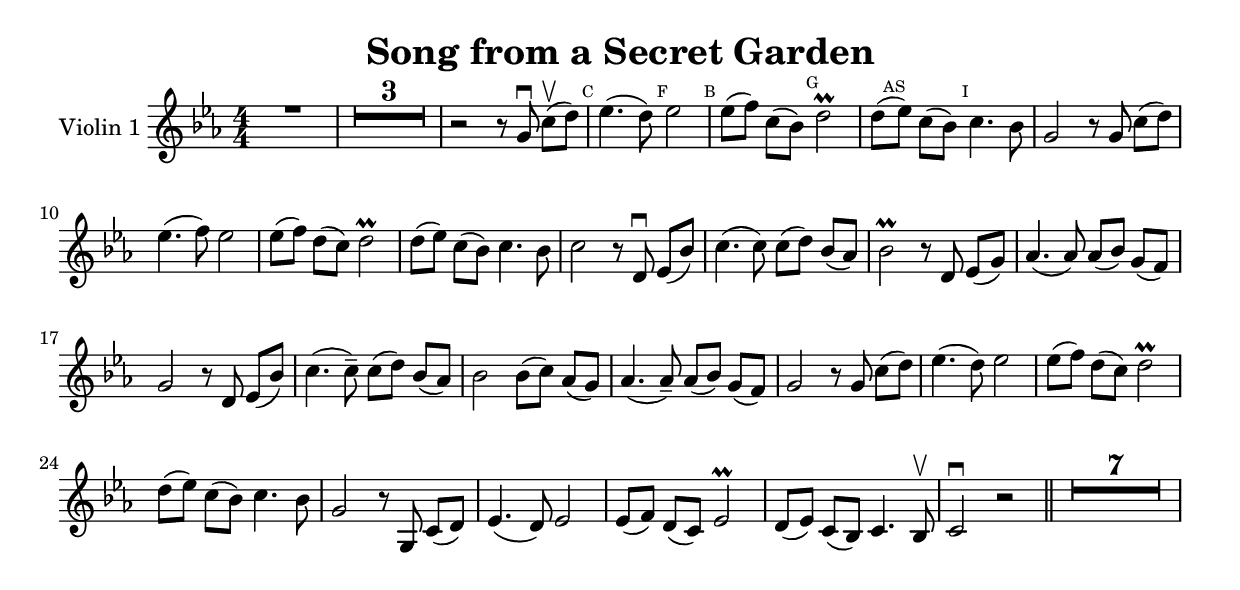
\version "2.18.2"

\header {
  title = "Song from a Secret Garden"
}

\paper {
    #(set-paper-size "a4")
}

global = {
    \time 4/4
}


\score {
  \new StaffGroup \relative a' \repeat volta 1 {
    \set Staff.instrumentName = #"Violin 1"
    \override Glissando.style = #'trill

    % "b" Symbole auf Notenlinen => Ton wird eine halbe Note tiefer gespielt
    \set Staff.keySignature = #`(((0 . 6) . ,FLAT)
                               ((0 . 9) . ,FLAT)
                               ((0 . 5) . ,FLAT)
                              )
    \compressFullBarRests
    \numericTimeSignature
    \override MultiMeasureRest.expand-limit = #2
    \override MultiMeasureRest.staff-position = #2
    \omit Accidental  % omit natural marks (Auflösungszeichen) - alternativ: b8 -> bes8

     R1 |
     R1*3 |
     r2 r8 g\downbow c[\upbow(d)] |
     % Frage; ist in der handschriftichen Fassung ein "C" über dem Notenkopf? Dann ein "F" und "B" ?
     % sind dafür ausdruckelemente (http://lilypond.org/doc/v2.19/Documentation/notation/expressive-marks-attached-to-notes)
     % oder simple Textartige Zeichen (http://lilypond.org/doc/v2.18/Documentation/notation/writing-text#text-marks) 
     % angemessen?
     \mark \markup { \teeny C } e4.( d8) \mark \markup { \teeny F }  e2 |
     \mark \markup { \teeny B } e8[( f8)] c8[( b8)]  \mark \markup { \teeny G } d2\prall |
      % ende der ersten reihe

      d8[(\mark \markup { \teeny AS }  e8)] c8[( b8)] \mark \markup { \teeny I } c4. b8 |
      g2 r8 g8 c8[( d8)] |
      e4.( f8) e2 |
      e8[( f8)] d8[( c8)] d2\prall 
      % ende der zweiten reihe

      d8[(e8)] c8[( b8)] c4. b8 |
      c2 r8 d,\downbow e[(b')] |
      c4.( c8) c8( d8) b[( a)]
       % ende der dritten reihe
 
      b2\prall r8 d, e[( g)]
      a4.( a8) a8[( b8)] g8[( f8)]
      g2 r8 d8 e[( b')]
       % ende der vierten reihe

      % http://lilypond.org/doc/v2.19/Documentation/notation/expressive-marks-attached-to-notes
      % tenuto => -- => strich über notenkpf / Artikulationszeichen
      c4.(c8--) c[( d)] b[( a)] |
      b2 b8[( c)] a[( g)] |
      a4.( a8--) a8[( b)] g8[( f)]
       % ende der fünften reihe

      g2 r8 g8 c[( d)] |
      e4.( d8) e2 |
      e8[(f )] d[( c)] d2\prall
      % ende der sechsten reihe

      d8[(e)] c[(b)] c4. b8 |
      g2 r8 g,8 c8[( d)]
      e4.( d8) e2 |
      e8[( f)] d[( c)] e2\prall | % "Prall" unter dem Notenkopf möglich?
      % ende der siebenten reihe

      d8[( e)] c[( b)] c4. b8 \upbow |
      c2 \downbow r2 \bar "||"  |
      R1*7 

    }
}